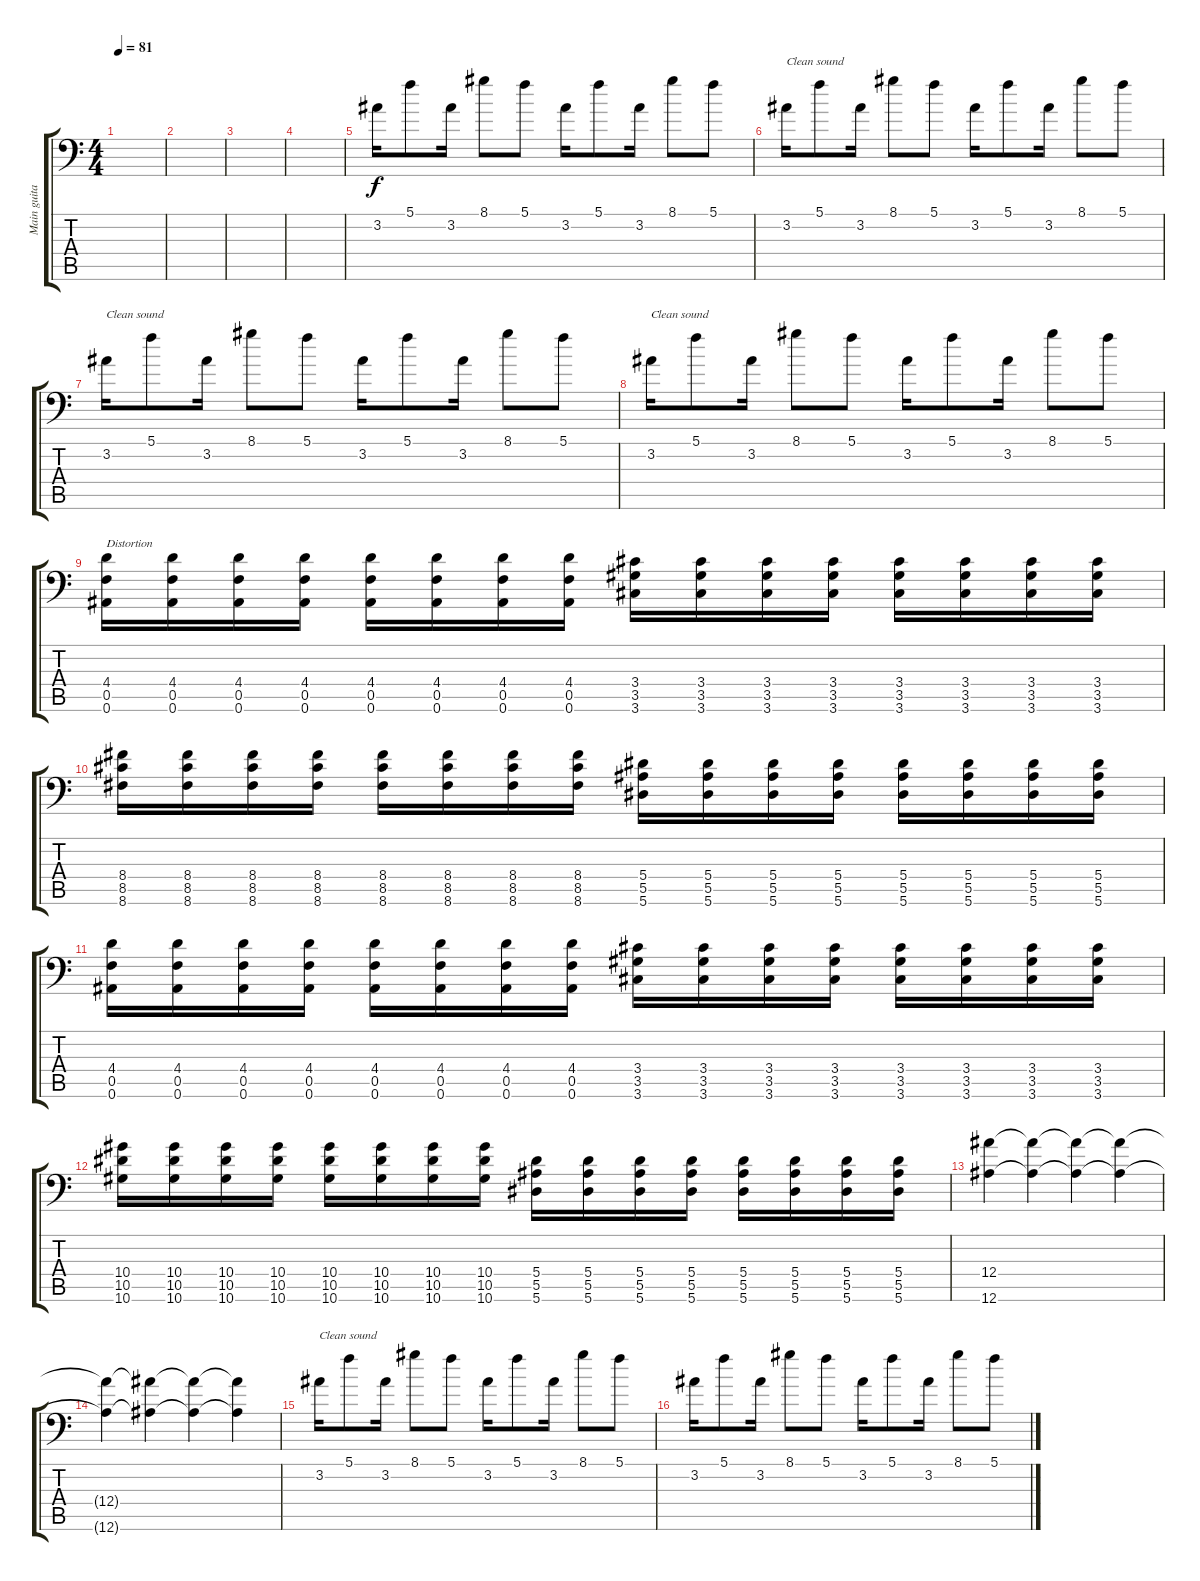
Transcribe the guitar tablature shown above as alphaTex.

\track ("Main guitar (Brad Delson)" "Main guita") {instrument distortionguitar}
\staff {score tabs}
\tuning (C4 G3 Eb3 Bb2 F2 Bb1) {hide}
\ts (4 4)
\tempo 81
\clef f4
\ks c
|
|
|
|
3.2.16{volume 14 instrument electricguitarjazz} 5.1.8 3.2.16 8.1.8 5.1.8 3.2.16 5.1.8 3.2.16 8.1.8 5.1.8 |
3.2.16{txt "Clean sound" volume 14 instrument electricguitarjazz} 5.1.8 3.2.16 8.1.8 5.1.8 3.2.16 5.1.8 3.2.16 8.1.8 5.1.8 |
3.2.16{txt "Clean sound" volume 14 instrument electricguitarjazz} 5.1.8 3.2.16 8.1.8 5.1.8 3.2.16 5.1.8 3.2.16 8.1.8 5.1.8 |
3.2.16{txt "Clean sound" volume 14 instrument electricguitarjazz} 5.1.8 3.2.16 8.1.8 5.1.8 3.2.16 5.1.8 3.2.16 8.1.8 5.1.8 |
(4.4 0.5 0.6).16{txt "Distortion " volume 16 instrument distortionguitar} (4.4 0.5 0.6).16 (4.4 0.5 0.6).16 (4.4 0.5 0.6).16 (4.4 0.5 0.6).16 (4.4 0.5 0.6).16 (4.4 0.5 0.6).16 (4.4 0.5 0.6).16 (3.4 3.5 3.6).16 (3.4 3.5 3.6).16 (3.4 3.5 3.6).16 (3.4 3.5 3.6).16 (3.4 3.5 3.6).16 (3.4 3.5 3.6).16 (3.4 3.5 3.6).16 (3.4 3.5 3.6).16 |
(8.4 8.5 8.6).16 (8.4 8.5 8.6).16 (8.4 8.5 8.6).16 (8.4 8.5 8.6).16 (8.4 8.5 8.6).16 (8.4 8.5 8.6).16 (8.4 8.5 8.6).16 (8.4 8.5 8.6).16 (5.4 5.5 5.6).16 (5.4 5.5 5.6).16 (5.4 5.5 5.6).16 (5.4 5.5 5.6).16 (5.4 5.5 5.6).16 (5.4 5.5 5.6).16 (5.4 5.5 5.6).16 (5.4 5.5 5.6).16 |
(4.4 0.5 0.6).16 (4.4 0.5 0.6).16 (4.4 0.5 0.6).16 (4.4 0.5 0.6).16 (4.4 0.5 0.6).16 (4.4 0.5 0.6).16 (4.4 0.5 0.6).16 (4.4 0.5 0.6).16 (3.4 3.5 3.6).16 (3.4 3.5 3.6).16 (3.4 3.5 3.6).16 (3.4 3.5 3.6).16 (3.4 3.5 3.6).16 (3.4 3.5 3.6).16 (3.4 3.5 3.6).16 (3.4 3.5 3.6).16 |
(10.4 10.5 10.6).16 (10.4 10.5 10.6).16 (10.4 10.5 10.6).16 (10.4 10.5 10.6).16 (10.4 10.5 10.6).16 (10.4 10.5 10.6).16 (10.4 10.5 10.6).16 (10.4 10.5 10.6).16 (5.4 5.5 5.6).16 (5.4 5.5 5.6).16 (5.4 5.5 5.6).16 (5.4 5.5 5.6).16 (5.4 5.5 5.6).16 (5.4 5.5 5.6).16 (5.4 5.5 5.6).16 (5.4 5.5 5.6).16 |
(12.4 12.6).4 (12.4{t} 12.6{t}).4{volume 15} (12.4{t} 12.6{t}).4{volume 14} (12.4{t} 12.6{t}).4{volume 13} |
(12.4{t} 12.6{t}).4{volume 11} (12.4{t} 12.6{t}).4{volume 8} (12.4{t} 12.6{t}).4{volume 5} (12.4{t} 12.6{t}).4{volume 2} |
3.2.16{txt "Clean sound" volume 14 instrument electricguitarjazz} 5.1.8 3.2.16 8.1.8 5.1.8 3.2.16 5.1.8 3.2.16 8.1.8 5.1.8 |
3.2.16{volume 14 instrument electricguitarjazz} 5.1.8 3.2.16 8.1.8 5.1.8 3.2.16 5.1.8 3.2.16 8.1.8 5.1.8
